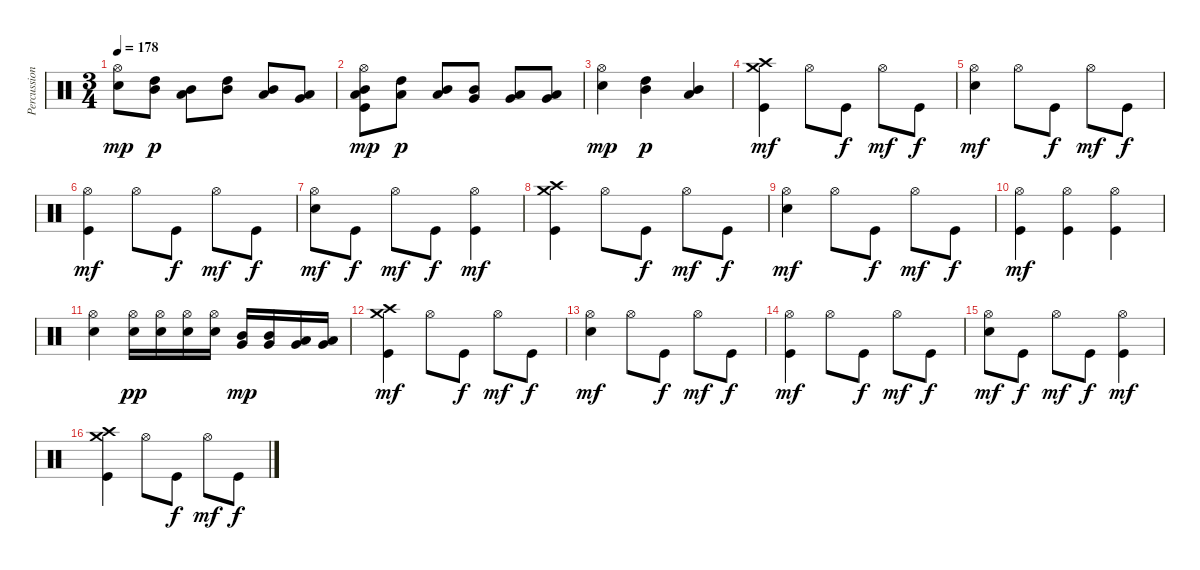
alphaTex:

\track ("Percussions" "Percussion") {instrument percussion}
\staff {score}
\articulation defaults
\ts (3 4)
\tempo 178
\clef neutral
\ks c
("Electric Snare (hit)" "Hi-Hat (open)").8{dy mp} ("Mid Tom (hit)" "High Tom (hit)").8{dy p} ("Low Tom (hit)" "Mid Tom (hit)").8 ("Mid Tom (hit)" "High Tom (hit)").8 ("Low Tom (hit)" "Mid Tom (hit)").8 ("Very Low Tom (hit)" "Low Tom (hit)").8 |
("Kick (hit)" "Low Tom (hit)" "Mid Tom (hit)" "Hi-Hat (open)").8{dy mp} ("Low Tom (hit)" "High Tom (hit)").8{dy p} ("Low Tom (hit)" "Mid Tom (hit)").8 ("Very Low Tom (hit)" "Mid Tom (hit)").8 ("Very Low Tom (hit)" "Low Tom (hit)").8 ("Low Floor Tom (hit)" "Very Low Tom (hit)").8 |
("Electric Snare (hit)" "Hi-Hat (open)").4{dy mp} ("Mid Tom (hit)" "High Tom (hit)").4{dy p} ("Low Tom (hit)" "Mid Tom (hit)").4 |
("Kick (hit)" "Crash high (hit)" "Crash medium (hit)").4{dy mf} "Hi-Hat (open)".8 "Kick (hit)".8{dy f} "Hi-Hat (open)".8{dy mf} "Kick (hit)".8{dy f} |
("Electric Snare (hit)" "Hi-Hat (open)").4{dy mf} "Hi-Hat (open)".8 "Kick (hit)".8{dy f} "Hi-Hat (open)".8{dy mf} "Kick (hit)".8{dy f} |
("Kick (hit)" "Hi-Hat (open)").4{dy mf} "Hi-Hat (open)".8 "Kick (hit)".8{dy f} "Hi-Hat (open)".8{dy mf} "Kick (hit)".8{dy f} |
("Electric Snare (hit)" "Hi-Hat (open)").8{dy mf} "Kick (hit)".8{dy f} "Hi-Hat (open)".8{dy mf} "Kick (hit)".8{dy f} ("Kick (hit)" "Hi-Hat (open)").4{dy mf} |
("Kick (hit)" "Crash high (hit)" "Crash medium (hit)").4 "Hi-Hat (open)".8 "Kick (hit)".8{dy f} "Hi-Hat (open)".8{dy mf} "Kick (hit)".8{dy f} |
("Electric Snare (hit)" "Hi-Hat (open)").4{dy mf} "Hi-Hat (open)".8 "Kick (hit)".8{dy f} "Hi-Hat (open)".8{dy mf} "Kick (hit)".8{dy f} |
("Kick (hit)" "Hi-Hat (open)").4{dy mf} ("Kick (hit)" "Hi-Hat (open)").4 ("Kick (hit)" "Hi-Hat (open)").4 |
("Electric Snare (hit)" "Hi-Hat (open)").4 ("Electric Snare (hit)" "Hi-Hat (open)").16{dy pp} ("Electric Snare (hit)" "Hi-Hat (open)").16 ("Electric Snare (hit)" "Hi-Hat (open)").16 ("Electric Snare (hit)" "Hi-Hat (open)").16 ("Very Low Tom (hit)" "Mid Tom (hit)").16{dy mp} ("Very Low Tom (hit)" "Mid Tom (hit)").16 ("Very Low Tom (hit)" "Low Tom (hit)").16 ("Very Low Tom (hit)" "Low Tom (hit)").16 |
("Kick (hit)" "Crash high (hit)" "Crash medium (hit)").4{dy mf} "Hi-Hat (open)".8 "Kick (hit)".8{dy f} "Hi-Hat (open)".8{dy mf} "Kick (hit)".8{dy f} |
("Electric Snare (hit)" "Hi-Hat (open)").4{dy mf} "Hi-Hat (open)".8 "Kick (hit)".8{dy f} "Hi-Hat (open)".8{dy mf} "Kick (hit)".8{dy f} |
("Kick (hit)" "Hi-Hat (open)").4{dy mf} "Hi-Hat (open)".8 "Kick (hit)".8{dy f} "Hi-Hat (open)".8{dy mf} "Kick (hit)".8{dy f} |
("Electric Snare (hit)" "Hi-Hat (open)").8{dy mf} "Kick (hit)".8{dy f} "Hi-Hat (open)".8{dy mf} "Kick (hit)".8{dy f} ("Kick (hit)" "Hi-Hat (open)").4{dy mf} |
("Kick (hit)" "Crash high (hit)" "Crash medium (hit)").4 "Hi-Hat (open)".8 "Kick (hit)".8{dy f} "Hi-Hat (open)".8{dy mf} "Kick (hit)".8{dy f}
